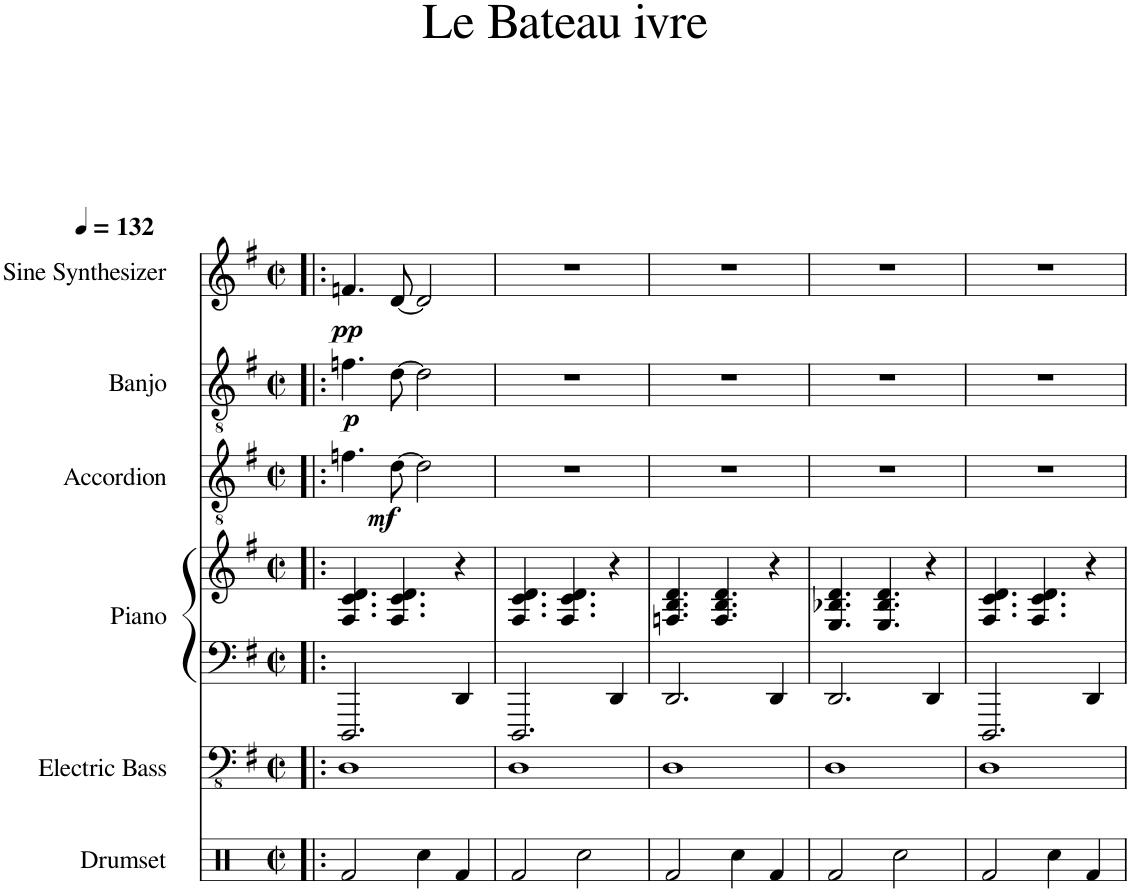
**kern	**kern	**kern	**kern	**kern	**dynam	**kern	**dynam	**kern	**dynam
*part6	*part5	*part4	*part4	*part3	*part3	*part2	*part2	*part1	*part1
*staff7	*staff6	*staff5	*staff4	*staff3	*staff3	*staff2	*staff2	*staff1	*staff1
*I"Drumset	*I"Electric Bass	*I"Piano	*	*I"Accordion	*	*I"Banjo	*	*I"Sine Synthesizer	*
*I'Drs.	*I'El. B.	*I'Pno.	*	*I'Acc.	*	*I'Bj.	*	*I'Synth.	*
*clefX	*clefFv4	*clefF4	*clefG2	*clefGv2	*	*clefGv2	*	*clefG2	*
*	*	*	*	*	*	*ITrd7c12	*	*	*
*k[]	*k[f#]	*k[f#]	*k[f#]	*k[f#]	*	*k[f#]	*	*k[f#]	*
*M2/2	*M2/2	*M2/2	*M2/2	*M2/2	*	*M2/2	*	*M2/2	*
*met(c|)	*met(c|)	*met(c|)	*met(c|)	*met(c|)	*	*met(c|)	*	*met(c|)	*
*MM132	*MM132	*MM132	*MM132	*MM132	*	*MM132	*	*MM132	*
=1!|:	=1!|:	=1!|:	=1!|:	=1!|:	=1!|:	=1!|:	=1!|:	=1!|:	=1!|:
!	!	!	!	!	!	!	!LO:DY:b	!	!LO:DY:b
2Rf/	1DD	2.DDD/	4.F#/ 4.c/ 4.d/	4.fn\	.	4.fn\	p	4.fn/	pp
!	!	!	!	!	!LO:DY:b	!	!	!	!
.	.	.	4.F#/ 4.c/ 4.d/	[8d\	mf	[8d\	.	[8d/	.
4Rcc\	.	.	.	2d\]	.	2d\]	.	2d/]	.
4Rf/	.	4DD/	4r	.	.	.	.	.	.
=2	=2	=2	=2	=2	=2	=2	=2	=2	=2
2Rf/	1DD	2.DDD/	4.F#/ 4.c/ 4.d/	1r	.	1r	.	1r	.
.	.	.	4.F#/ 4.c/ 4.d/	.	.	.	.	.	.
2Rcc\	.	.	.	.	.	.	.	.	.
.	.	4DD/	4r	.	.	.	.	.	.
=3	=3	=3	=3	=3	=3	=3	=3	=3	=3
2Rf/	1DD	2.DD/	4.Fn/ 4.B/ 4.d/	1r	.	1r	.	1r	.
.	.	.	4.F/ 4.B/ 4.d/	.	.	.	.	.	.
4Rcc\	.	.	.	.	.	.	.	.	.
4Rf/	.	4DD/	4r	.	.	.	.	.	.
=4	=4	=4	=4	=4	=4	=4	=4	=4	=4
2Rf/	1DD	2.DD/	4.E/ 4.B-X/ 4.d/	1r	.	1r	.	1r	.
.	.	.	4.E/ 4.B-/ 4.d/	.	.	.	.	.	.
2Rcc\	.	.	.	.	.	.	.	.	.
.	.	4DD/	4r	.	.	.	.	.	.
=5	=5	=5	=5	=5	=5	=5	=5	=5	=5
2Rf/	1DD	2.DDD/	4.F#/ 4.c/ 4.d/	1r	.	1r	.	1r	.
.	.	.	4.F#/ 4.c/ 4.d/	.	.	.	.	.	.
4Rcc\	.	.	.	.	.	.	.	.	.
4Rf/	.	4DD/	4r	.	.	.	.	.	.
=	=	=	=	=	=	=	=	=	=
*-	*-	*-	*-	*-	*-	*-	*-	*-	*-
